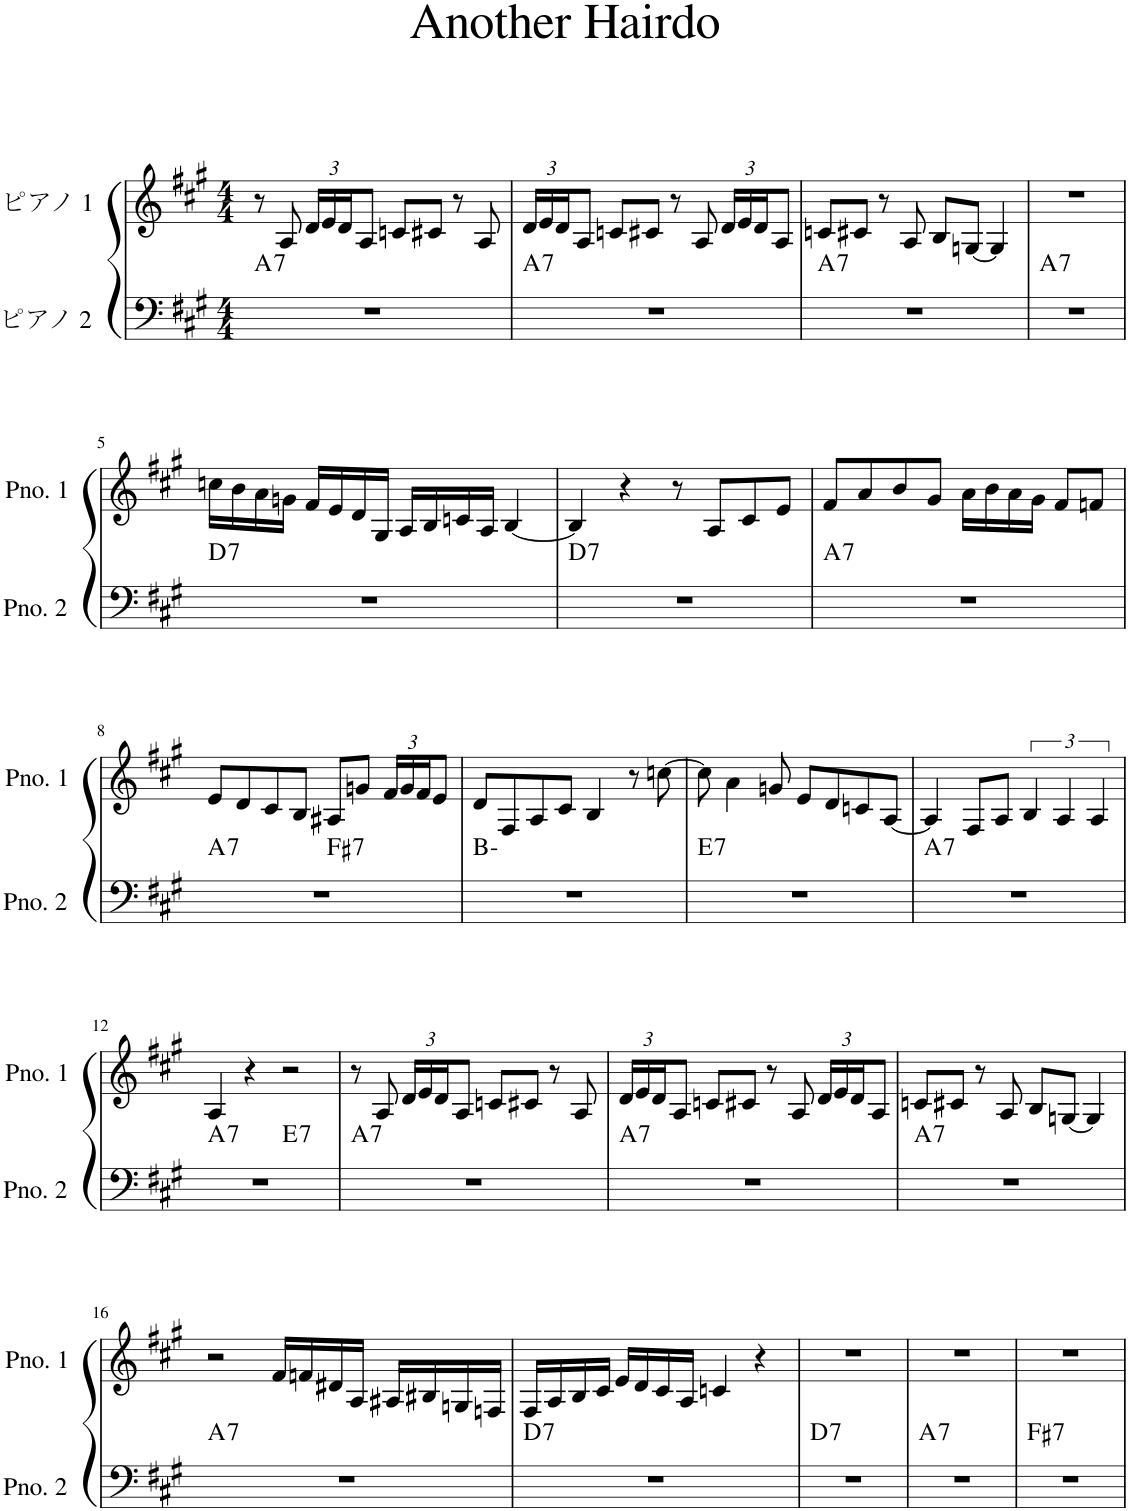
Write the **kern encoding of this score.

**kern	**harte	**kern
*part2	*part2	*part1
*staff2	*	*staff1
*I"ピアノ 2	*	*I"ピアノ 1
*clefF4	*	*clefG2
*k[f#c#g#]	*	*k[f#c#g#]
*M4/4	*	*M4/4
=1	=1	=1
!	!LO:H:kt=7	!
1r	A:7	8r
.	.	8A/
*	*	*Xbrackettup
.	.	24d/LL
.	.	24e/
.	.	24d/J
.	.	8A/J
.	.	8cn/L
.	.	8c#X/J
.	.	8r
.	.	8A/
=2	=2	=2
!	!LO:H:kt=7	!
1r	A:7	24d/LL
.	.	24e/
.	.	24d/J
.	.	8A/J
.	.	8cn/L
.	.	8c#X/J
.	.	8r
.	.	8A/
.	.	24d/LL
.	.	24e/
.	.	24d/J
.	.	8A/J
=3	=3	=3
!	!LO:H:kt=7	!
1r	A:7	8cn/L
.	.	8c#X/J
.	.	8r
.	.	8A/
.	.	8B/L
.	.	[8Gn/J
.	.	4G/]
=4	=4	=4
!	!LO:H:kt=7	!
1r	A:7	1r
!!LO:LB:g=z
=5	=5	=5
!	!LO:H:kt=7	!
1r	D:7	16ccn\LL
.	.	16b\
.	.	16a\
.	.	16gn\JJ
.	.	16f#/LL
.	.	16e/
.	.	16d/
.	.	16G#/JJ
.	.	16A/LL
.	.	16B/
.	.	16cn/
.	.	16A/JJ
.	.	[4B/
=6	=6	=6
!	!LO:H:kt=7	!
1r	D:7	4B/]
.	.	4r
.	.	8r
.	.	8A/L
.	.	8c#/
.	.	8e/J
=7	=7	=7
!	!LO:H:kt=7	!
1r	A:7	8f#/L
.	.	8a/
.	.	8b/
.	.	8g#/J
.	.	16a\LL
.	.	16b\
.	.	16a\
.	.	16g#\JJ
.	.	8f#/L
.	.	8fn/J
!!LO:LB:g=z
=8	=8	=8
!	!LO:H:kt=7	!
*^	*	*
1r	2ryy	A:7	8e/L
.	.	.	8d/
.	.	.	8c#/
.	.	.	8B/J
!	!	!LO:H:kt=7	!
.	2ryy	F#:7	8A#X/L
.	.	.	8gn/J
.	.	.	24f#/LL
.	.	.	24g/
.	.	.	24f#/J
.	.	.	8e/J
*v	*v	*	*
=9	=9	=9
1r	B:min	8d/L
.	.	8F#/
.	.	8A/
.	.	8c#/J
.	.	4B/
.	.	8r
.	.	[8ccn\
=10	=10	=10
!	!LO:H:kt=7	!
1r	E:7	8cc\]
.	.	4a\
.	.	8gn/
.	.	8e/L
.	.	8d/
.	.	8cn/
.	.	[8A/J
=11	=11	=11
!	!LO:H:kt=7	!
1r	A:7	4A/]
.	.	8F#/L
.	.	8A/J
*	*	*brackettup
.	.	6B/
.	.	6A/
.	.	6A/
!!LO:LB:g=z
=12	=12	=12
!	!LO:H:kt=7	!
*^	*	*
1r	2ryy	A:7	4A/
.	.	.	4r
!	!	!LO:H:kt=7	!
.	2ryy	E:7	2r
=13	=13	=13	=13
!	!	!LO:H:kt=7	!
*v	*v	*	*
1r	A:7	8r
.	.	8A/
*	*	*Xbrackettup
.	.	24d/LL
.	.	24e/
.	.	24d/J
.	.	8A/J
.	.	8cn/L
.	.	8c#X/J
.	.	8r
.	.	8A/
=14	=14	=14
!	!LO:H:kt=7	!
1r	A:7	24d/LL
.	.	24e/
.	.	24d/J
.	.	8A/J
.	.	8cn/L
.	.	8c#X/J
.	.	8r
.	.	8A/
.	.	24d/LL
.	.	24e/
.	.	24d/J
.	.	8A/J
=15	=15	=15
!	!LO:H:kt=7	!
1r	A:7	8cn/L
.	.	8c#X/J
.	.	8r
.	.	8A/
.	.	8B/L
.	.	[8Gn/J
.	.	4G/]
!!LO:LB:g=z
=16	=16	=16
!	!LO:H:kt=7	!
1r	A:7	2r
.	.	16f#/LL
.	.	16fn/
.	.	16d#X/
.	.	16A/JJ
.	.	16A#X/LL
.	.	16B#X/
.	.	16Gn/
.	.	16Fn/JJ
=17	=17	=17
!	!LO:H:kt=7	!
1r	D:7	16F#/LL
.	.	16A/
.	.	16B/
.	.	16c#/JJ
.	.	16e/LL
.	.	16d/
.	.	16c#/
.	.	16A/JJ
.	.	4cn/
.	.	4r
=18	=18	=18
!	!LO:H:kt=7	!
1r	D:7	1r
=19	=19	=19
!	!LO:H:kt=7	!
1r	A:7	1r
=20	=20	=20
!	!LO:H:kt=7	!
1r	F#:7	1r
=	=	=
*-	*-	*-
